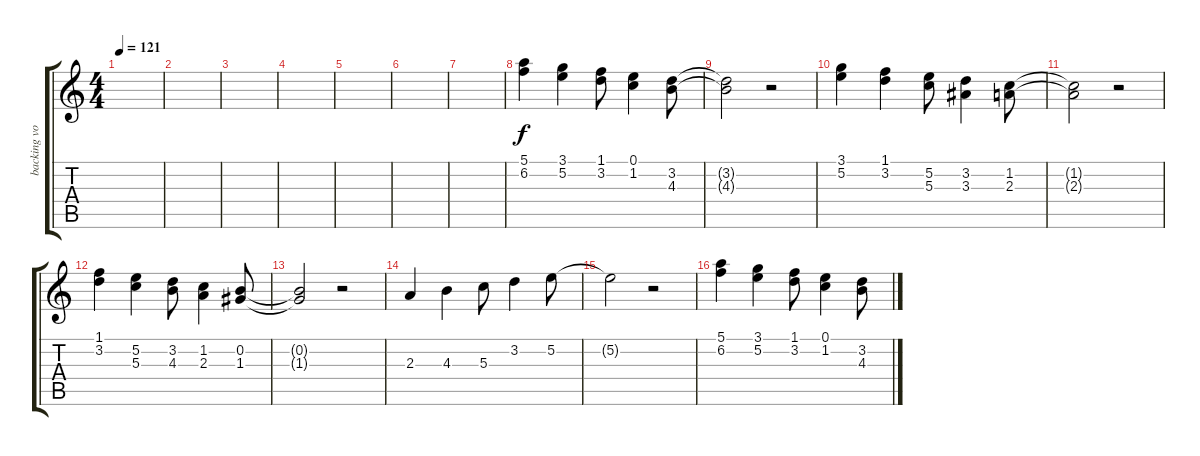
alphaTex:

\track ("backing vocals" "backing vo") {instrument acousticguitarnylon}
\staff {score tabs}
\tuning (E4 B3 G3 D3 A2 E2) {hide}
\ts (4 4)
\tempo 121
\clef g2
\ks c
|
|
|
|
|
|
|
(5.1 6.2).4{volume 12 instrument choiraahs} (3.1 5.2).4 (1.1 3.2).8 (0.1 1.2).4 (3.2 4.3).8 |
(3.2{t} 4.3{t}).2 r.2 |
(3.1 5.2).4 (1.1 3.2).4 (5.2 5.3).8 (3.2 3.3).4 (1.2 2.3).8 |
(1.2{t} 2.3{t}).2 r.2 |
(1.1 3.2).4 (5.2 5.3).4 (3.2 4.3).8 (1.2 2.3).4 (0.2 1.3).8 |
(0.2{t} 1.3{t}).2 r.2 |
2.3.4 4.3.4 5.3.8 3.2.4 5.2.8 |
5.2{t}.2 r.2 |
(5.1 6.2).4 (3.1 5.2).4 (1.1 3.2).8 (0.1 1.2).4 (3.2 4.3).8
